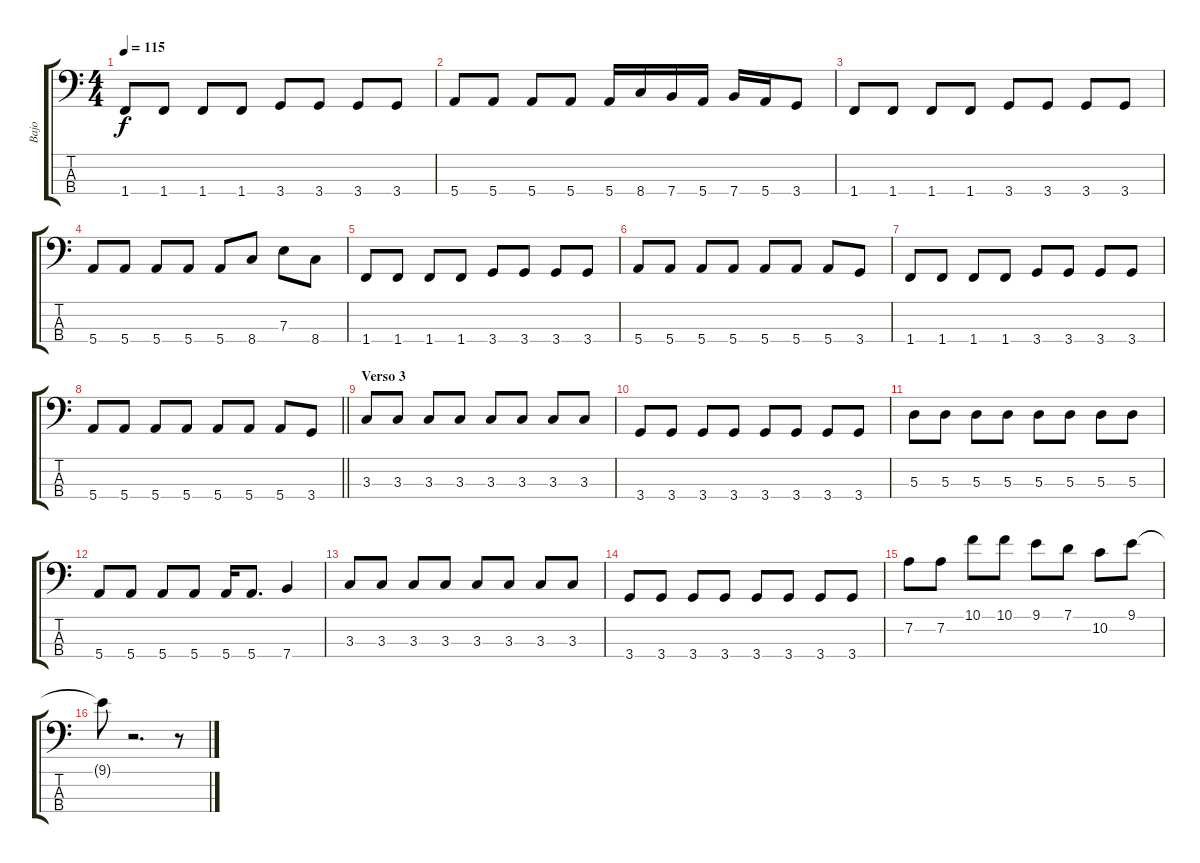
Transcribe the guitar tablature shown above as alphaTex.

\track ("Bajo" "Bajo") {instrument electricbasspick}
\staff {score tabs}
\tuning (G2 D2 A1 E1) {hide}
\ts (4 4)
\tempo 115
\clef f4
\ks c
1.4.8{dy f} 1.4.8 1.4.8 1.4.8 3.4.8 3.4.8 3.4.8 3.4.8 |
5.4.8 5.4.8 5.4.8 5.4.8 5.4.16 8.4.16 7.4.16 5.4.16 7.4.16 5.4.16 3.4.8 |
1.4.8 1.4.8 1.4.8 1.4.8 3.4.8 3.4.8 3.4.8 3.4.8 |
5.4.8 5.4.8 5.4.8 5.4.8 5.4.8 8.4.8 7.3.8 8.4.8 |
1.4.8 1.4.8 1.4.8 1.4.8 3.4.8 3.4.8 3.4.8 3.4.8 |
5.4.8 5.4.8 5.4.8 5.4.8 5.4.8 5.4.8 5.4.8 3.4.8 |
1.4.8 1.4.8 1.4.8 1.4.8 3.4.8 3.4.8 3.4.8 3.4.8 |
\barLineRight lightlight
5.4.8 5.4.8 5.4.8 5.4.8 5.4.8 5.4.8 5.4.8 3.4.8 |
\section ("" "Verso 3")
3.3.8 3.3.8 3.3.8 3.3.8 3.3.8 3.3.8 3.3.8 3.3.8 |
3.4.8 3.4.8 3.4.8 3.4.8 3.4.8 3.4.8 3.4.8 3.4.8 |
5.3.8 5.3.8 5.3.8 5.3.8 5.3.8 5.3.8 5.3.8 5.3.8 |
5.4.8 5.4.8 5.4.8 5.4.8 5.4.16 5.4.8{d} 7.4.4 |
3.3.8 3.3.8 3.3.8 3.3.8 3.3.8 3.3.8 3.3.8 3.3.8 |
3.4.8 3.4.8 3.4.8 3.4.8 3.4.8 3.4.8 3.4.8 3.4.8 |
7.2.8 7.2.8 10.1.8 10.1.8 9.1.8 7.1.8 10.2.8 9.1.8 |
9.1{t}.8 r.2{d} r.8
